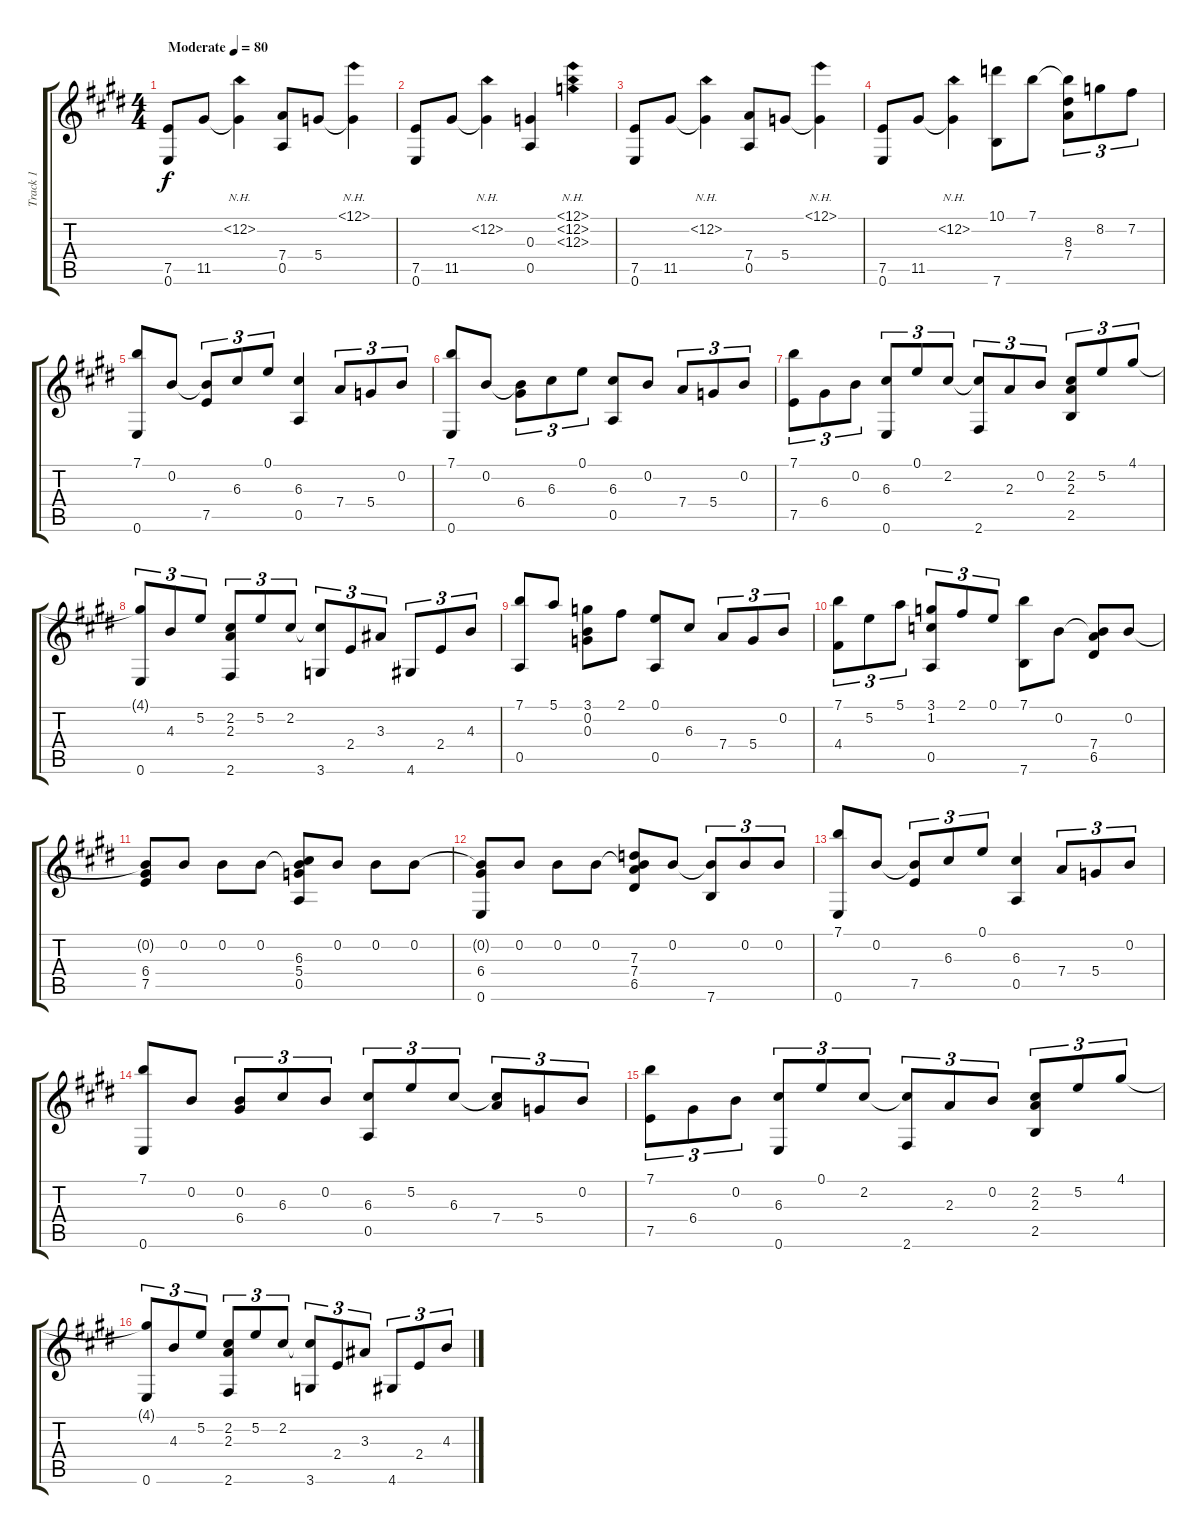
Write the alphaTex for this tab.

\track ("Track 1" "Track 1") {instrument electricguitarjazz}
\staff {score tabs}
\tuning (E4 B3 G3 D3 A2 E2) {hide}
\ts (4 4)
\tempo (80 "Moderate")
\clef g2
\ks e
(7.5 0.6).8{dy f instrument electricguitarjazz} 11.5.8 (12.2{nh} 11.5{t}).4 (7.4 0.5).8 5.4.8 (12.1{nh} 5.4{t}).4 |
(7.5 0.6).8 11.5.8 (12.2{nh} 11.5{t}).4 (0.3 0.5).4 (12.1{nh} 12.2{nh} 12.3{nh}).4 |
(7.5 0.6).8 11.5.8 (12.2{nh} 11.5{t}).4 (7.4 0.5).8 5.4.8 (12.1{nh} 5.4{t}).4 |
(7.5 0.6).8 11.5.8 (12.2{nh} 11.5{t}).4 (10.1 7.6).8 7.1.8 (7.1{t} 8.3 7.4).8{tu (3 2)} 8.2.8{tu (3 2)} 7.2.8{tu (3 2)} |
(7.1 0.6).8 0.2.8 (0.2{t} 7.5).8{tu (3 2)} 6.3.8{tu (3 2)} 0.1.8{tu (3 2)} (6.3 0.5).4 7.4.8{tu (3 2)} 5.4.8{tu (3 2)} 0.2.8{tu (3 2)} |
(7.1 0.6).8 0.2.8 (0.2{t} 6.4).8{tu (3 2)} 6.3.8{tu (3 2)} 0.1.8{tu (3 2)} (6.3 0.5).8 0.2.8 7.4.8{tu (3 2)} 5.4.8{tu (3 2)} 0.2.8{tu (3 2)} |
(7.1 7.5).8{tu (3 2)} 6.4.8{tu (3 2)} 0.2.8{tu (3 2)} (6.3 0.6).8{tu (3 2)} 0.1.8{tu (3 2)} 2.2.8{tu (3 2)} (2.2{t} 2.6).8{tu (3 2)} 2.3.8{tu (3 2)} 0.2.8{tu (3 2)} (2.2 2.3 2.5).8{tu (3 2)} 5.2.8{tu (3 2)} 4.1.8{tu (3 2)} |
(4.1{t} 0.6).8{tu (3 2)} 4.3.8{tu (3 2)} 5.2.8{tu (3 2)} (2.2 2.3 2.6).8{tu (3 2)} 5.2.8{tu (3 2)} 2.2.8{tu (3 2)} (2.2{t} 3.6).8{tu (3 2)} 2.4.8{tu (3 2)} 3.3.8{tu (3 2)} 4.6.8{tu (3 2)} 2.4.8{tu (3 2)} 4.3.8{tu (3 2)} |
(7.1 0.5).8 5.1.8 (3.1 0.2 0.3).8 2.1.8 (0.1 0.5).8 6.3.8 7.4.8{tu (3 2)} 5.4.8{tu (3 2)} 0.2.8{tu (3 2)} |
(7.1 4.4).8{tu (3 2)} 5.2.8{tu (3 2)} 5.1.8{tu (3 2)} (3.1 1.2 0.5).8{tu (3 2)} 2.1.8{tu (3 2)} 0.1.8{tu (3 2)} (7.1 7.6).8 0.2.8 (0.2{t} 7.4 6.5).8 0.2.8 |
(0.2{t} 6.4 7.5).8 0.2.8 0.2.8 0.2.8 (0.2{t} 6.3 5.4 0.5).8 0.2.8 0.2.8 0.2.8 |
(0.2{t} 6.4 0.6).8 0.2.8 0.2.8 0.2.8 (0.2{t} 7.3 7.4 6.5).8 0.2.8 (0.2{t} 7.6).8{tu (3 2)} 0.2.8{tu (3 2)} 0.2.8{tu (3 2)} |
(7.1 0.6).8 0.2.8 (0.2{t} 7.5).8{tu (3 2)} 6.3.8{tu (3 2)} 0.1.8{tu (3 2)} (6.3 0.5).4 7.4.8{tu (3 2)} 5.4.8{tu (3 2)} 0.2.8{tu (3 2)} |
(7.1 0.6).8 0.2.8 (0.2 6.4).8{tu (3 2)} 6.3.8{tu (3 2)} 0.2.8{tu (3 2)} (6.3 0.5).8{tu (3 2)} 5.2.8{tu (3 2)} 6.3.8{tu (3 2)} (6.3{t} 7.4).8{tu (3 2)} 5.4.8{tu (3 2)} 0.2.8{tu (3 2)} |
(7.1 7.5).8{tu (3 2)} 6.4.8{tu (3 2)} 0.2.8{tu (3 2)} (6.3 0.6).8{tu (3 2)} 0.1.8{tu (3 2)} 2.2.8{tu (3 2)} (2.2{t} 2.6).8{tu (3 2)} 2.3.8{tu (3 2)} 0.2.8{tu (3 2)} (2.2 2.3 2.5).8{tu (3 2)} 5.2.8{tu (3 2)} 4.1.8{tu (3 2)} |
(4.1{t} 0.6).8{tu (3 2)} 4.3.8{tu (3 2)} 5.2.8{tu (3 2)} (2.2 2.3 2.6).8{tu (3 2)} 5.2.8{tu (3 2)} 2.2.8{tu (3 2)} (2.2{t} 3.6).8{tu (3 2)} 2.4.8{tu (3 2)} 3.3.8{tu (3 2)} 4.6.8{tu (3 2)} 2.4.8{tu (3 2)} 4.3.8{tu (3 2)}
